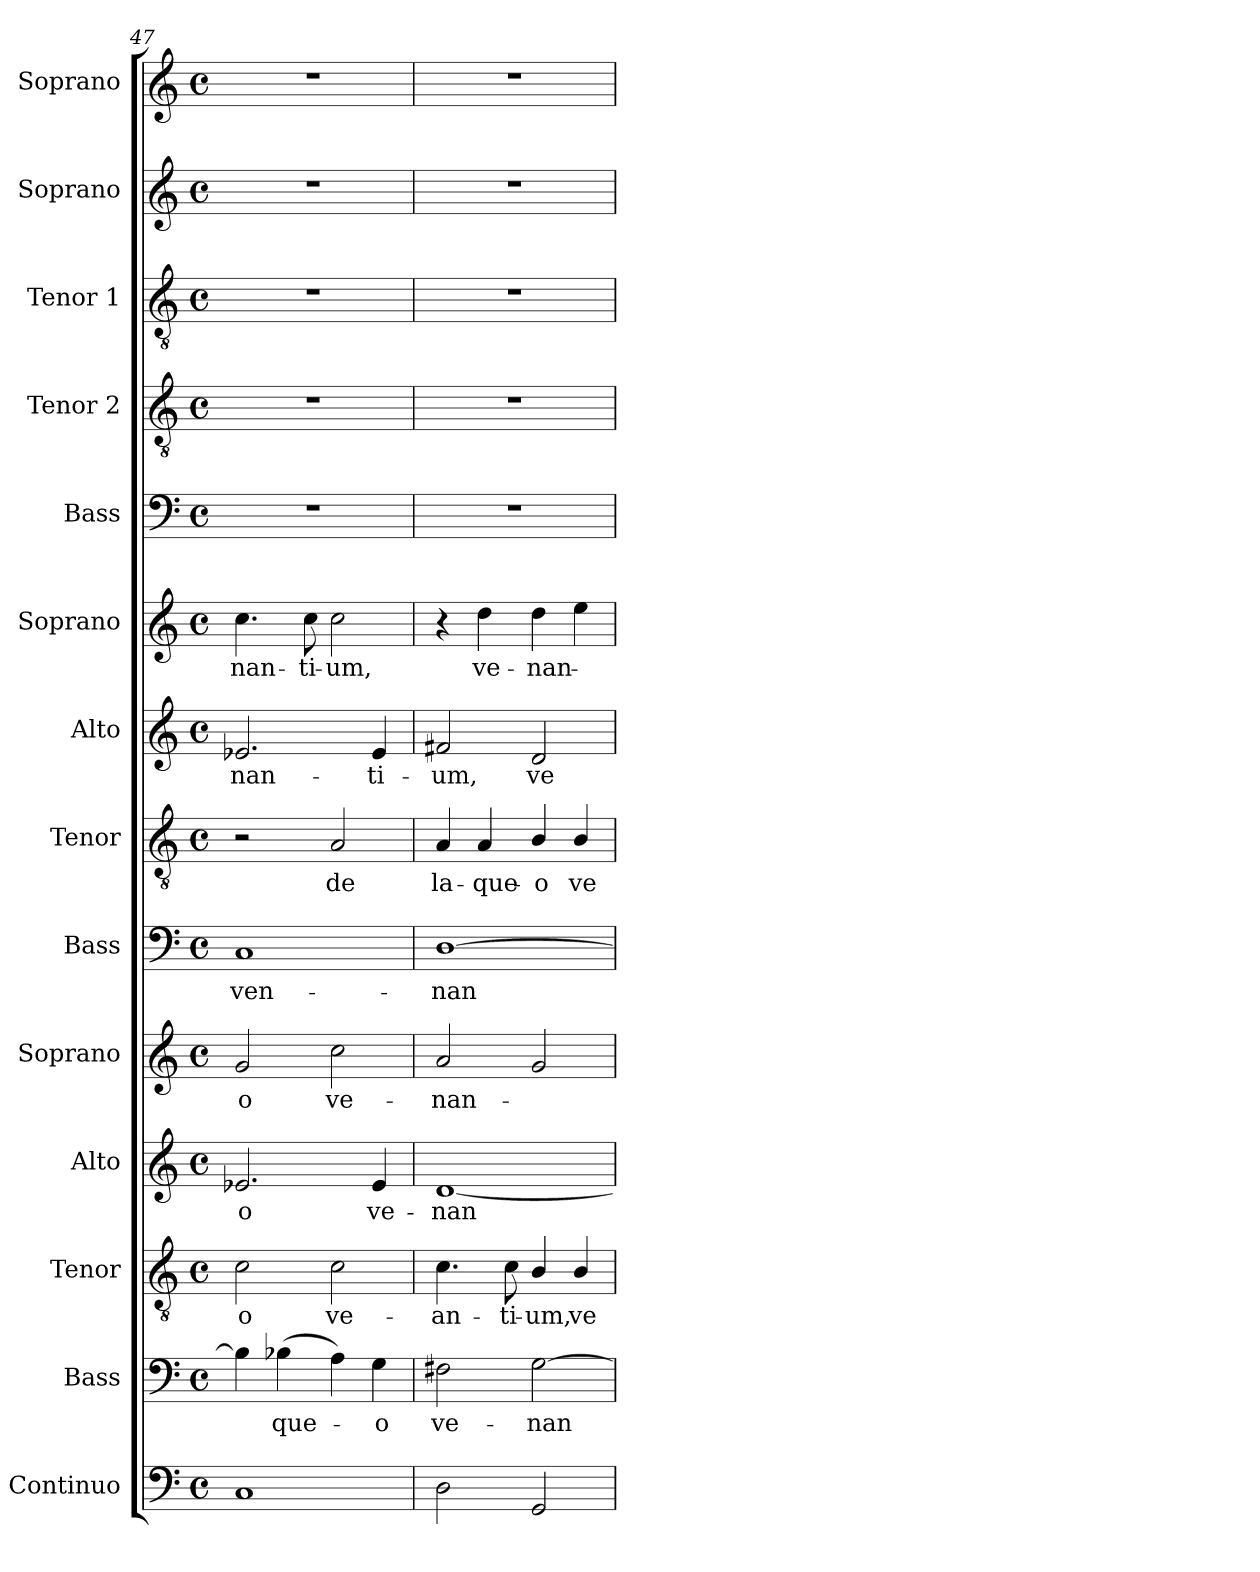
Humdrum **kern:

**kern	**kern	**text	**kern	**text	**kern	**text	**kern	**text	**kern	**text	**kern	**text	**kern	**text	**kern	**text	**kern	**kern	**kern	**kern	**kern
*part14	*part13	*part13	*part12	*part12	*part11	*part11	*part10	*part10	*part9	*part9	*part8	*part8	*part7	*part7	*part6	*part6	*part5	*part4	*part3	*part2	*part1
*staff14	*staff13	*staff13	*staff12	*staff12	*staff11	*staff11	*staff10	*staff10	*staff9	*staff9	*staff8	*staff8	*staff7	*staff7	*staff6	*staff6	*staff5	*staff4	*staff3	*staff2	*staff1
*I"Continuo	*I"Bass	*	*I"Tenor	*	*I"Alto	*	*I"Soprano	*	*I"Bass	*	*I"Tenor	*	*I"Alto	*	*I"Soprano	*	*I"Bass	*I"Tenor 2	*I"Tenor 1	*I"Soprano	*I"Soprano
*I'Cont.	*I'B.	*	*I'T.	*	*I'A.	*	*I'S.	*	*I'B.	*	*I'T.	*	*I'A.	*	*I'S.	*	*I'B.	*I'T2.	*I'T1.	*I'S.	*I'S.
*clefF4	*clefF4	*	*clefGv2	*	*clefG2	*	*clefG2	*	*clefF4	*	*clefGv2	*	*clefG2	*	*clefG2	*	*clefF4	*clefGv2	*clefGv2	*clefG2	*clefG2
*	*	*	*ITrd7c12	*	*	*	*	*	*	*	*ITrd7c12	*	*	*	*	*	*	*ITrd7c12	*ITrd7c12	*	*
*k[]	*k[]	*	*k[]	*	*k[]	*	*k[]	*	*k[]	*	*k[]	*	*k[]	*	*k[]	*	*k[]	*k[]	*k[]	*k[]	*k[]
*C:	*C:	*	*C:	*	*C:	*	*C:	*	*C:	*	*C:	*	*C:	*	*C:	*	*C:	*C:	*C:	*C:	*C:
*M4/4	*M4/4	*	*M4/4	*	*M4/4	*	*M4/4	*	*M4/4	*	*M4/4	*	*M4/4	*	*M4/4	*	*M4/4	*M4/4	*M4/4	*M4/4	*M4/4
*met(c)	*met(c)	*	*met(c)	*	*met(c)	*	*met(c)	*	*met(c)	*	*met(c)	*	*met(c)	*	*met(c)	*	*met(c)	*met(c)	*met(c)	*met(c)	*met(c)
=47	=47	=47	=47	=47	=47	=47	=47	=47	=47	=47	=47	=47	=47	=47	=47	=47	=47	=47	=47	=47	=47
!	!	!	!	!LO:LY:b:color=#000000	!	!	!	!	!	!	!	!	!	!	!	!	!	!	!	!	!
!	!	!	!	!	!	!LO:LY:b:color=#000000	!	!	!	!	!	!	!	!	!	!	!	!	!	!	!
!	!	!	!	!	!	!	!	!LO:LY:b:color=#000000	!	!	!	!	!	!	!	!	!	!	!	!	!
!	!	!	!	!	!	!	!	!	!	!LO:LY:b:color=#000000	!	!	!	!	!	!	!	!	!	!	!
!	!	!	!	!	!	!	!	!	!	!	!	!	!	!LO:LY:b:color=#000000	!	!	!	!	!	!	!
!	!	!	!	!	!	!	!	!	!	!	!	!	!	!	!	!LO:LY:b:color=#000000	!	!	!	!	!
1Ci	4B-i\]	.	2Ci\	-o	2.e-Xi/	-o	2gi/	-o	1Ci	ven-	2r	.	2.e-Xi/	-nan-	4.cci\	-nan-	1r	1r	1r	1r	1r
!	!	!LO:LY:b:color=#000000	!	!	!	!	!	!	!	!	!	!	!	!	!	!	!	!	!	!	!
.	(4B-Xi\	-que-	.	.	.	.	.	.	.	.	.	.	.	.	.	.	.	.	.	.	.
!	!	!	!	!	!	!	!	!	!	!	!	!	!	!	!	!LO:LY:b:color=#000000	!	!	!	!	!
.	.	.	.	.	.	.	.	.	.	.	.	.	.	.	8cci\	-ti-	.	.	.	.	.
!	!	!	!	!LO:LY:b:color=#000000	!	!	!	!	!	!	!	!	!	!	!	!	!	!	!	!	!
!	!	!	!	!	!	!	!	!LO:LY:b:color=#000000	!	!	!	!	!	!	!	!	!	!	!	!	!
!	!	!	!	!	!	!	!	!	!	!	!	!LO:LY:b:color=#000000	!	!	!	!	!	!	!	!	!
!	!	!	!	!	!	!	!	!	!	!	!	!	!	!	!	!LO:LY:b:color=#000000	!	!	!	!	!
.	4Ai\)	.	2Ci\	ve-	.	.	2cci\	ve-	.	.	2AAi/	de	.	.	2cci\	-um,	.	.	.	.	.
!	!	!LO:LY:b:color=#000000	!	!	!	!	!	!	!	!	!	!	!	!	!	!	!	!	!	!	!
!	!	!	!	!	!	!LO:LY:b:color=#000000	!	!	!	!	!	!	!	!	!	!	!	!	!	!	!
!	!	!	!	!	!	!	!	!	!	!	!	!	!	!LO:LY:b:color=#000000	!	!	!	!	!	!	!
.	4Gi\	-o	.	.	4e-i/	ve-	.	.	.	.	.	.	4e-i/	-ti-	.	.	.	.	.	.	.
!!LO:PB:g=z
=48	=48	=48	=48	=48	=48	=48	=48	=48	=48	=48	=48	=48	=48	=48	=48	=48	=48	=48	=48	=48	=48
!	!	!LO:LY:b:color=#000000	!	!	!	!	!	!	!	!	!	!	!	!	!	!	!	!	!	!	!
!	!	!	!	!LO:LY:b:color=#000000	!	!	!	!	!	!	!	!	!	!	!	!	!	!	!	!	!
!	!	!	!	!	!	!LO:LY:b:color=#000000	!	!	!	!	!	!	!	!	!	!	!	!	!	!	!
!	!	!	!	!	!	!	!	!LO:LY:b:color=#000000	!	!	!	!	!	!	!	!	!	!	!	!	!
!	!	!	!	!	!	!	!	!	!	!LO:LY:b:color=#000000	!	!	!	!	!	!	!	!	!	!	!
!	!	!	!	!	!	!	!	!	!	!	!	!LO:LY:b:color=#000000	!	!	!	!	!	!	!	!	!
!	!	!	!	!	!	!	!	!	!	!	!	!	!	!LO:LY:b:color=#000000	!	!	!	!	!	!	!
2Di\	2F#Xi\	ve-	4.Ci\	-an-	[1di	-nan-	2ai/	-nan-	[1Di	-nan-	4AAi/	la-	2f#Xi/	-um,	4r	.	1r	1r	1r	1r	1r
!	!	!	!	!	!	!	!	!	!	!	!	!LO:LY:b:color=#000000	!	!	!	!	!	!	!	!	!
!	!	!	!	!	!	!	!	!	!	!	!	!	!	!	!	!LO:LY:b:color=#000000	!	!	!	!	!
.	.	.	.	.	.	.	.	.	.	.	4AAi/	-que-	.	.	4ddi\	ve-	.	.	.	.	.
!	!	!	!	!LO:LY:b:color=#000000	!	!	!	!	!	!	!	!	!	!	!	!	!	!	!	!	!
.	.	.	8Ci\	-ti-	.	.	.	.	.	.	.	.	.	.	.	.	.	.	.	.	.
!	!	!LO:LY:b:color=#000000	!	!	!	!	!	!	!	!	!	!	!	!	!	!	!	!	!	!	!
!	!	!	!	!LO:LY:b:color=#000000	!	!	!	!	!	!	!	!	!	!	!	!	!	!	!	!	!
!	!	!	!	!	!	!	!	!	!	!	!	!LO:LY:b:color=#000000	!	!	!	!	!	!	!	!	!
!	!	!	!	!	!	!	!	!	!	!	!	!	!	!LO:LY:b:color=#000000	!	!	!	!	!	!	!
!	!	!	!	!	!	!	!	!	!	!	!	!	!	!	!	!LO:LY:b:color=#000000	!	!	!	!	!
2GGi/	[2Gi\	-nan-	4BBi/	-um,	.	.	2gi/	.	.	.	4BBi/	-o	2di/	ve-	4ddi\	-nan-	.	.	.	.	.
!	!	!	!	!LO:LY:b:color=#000000	!	!	!	!	!	!	!	!	!	!	!	!	!	!	!	!	!
!	!	!	!	!	!	!	!	!	!	!	!	!LO:LY:b:color=#000000	!	!	!	!	!	!	!	!	!
.	.	.	4BBi/	ve-	.	.	.	.	.	.	4BBi/	ve-	.	.	4eei\	.	.	.	.	.	.
=	=	=	=	=	=	=	=	=	=	=	=	=	=	=	=	=	=	=	=	=	=
*-	*-	*-	*-	*-	*-	*-	*-	*-	*-	*-	*-	*-	*-	*-	*-	*-	*-	*-	*-	*-	*-
